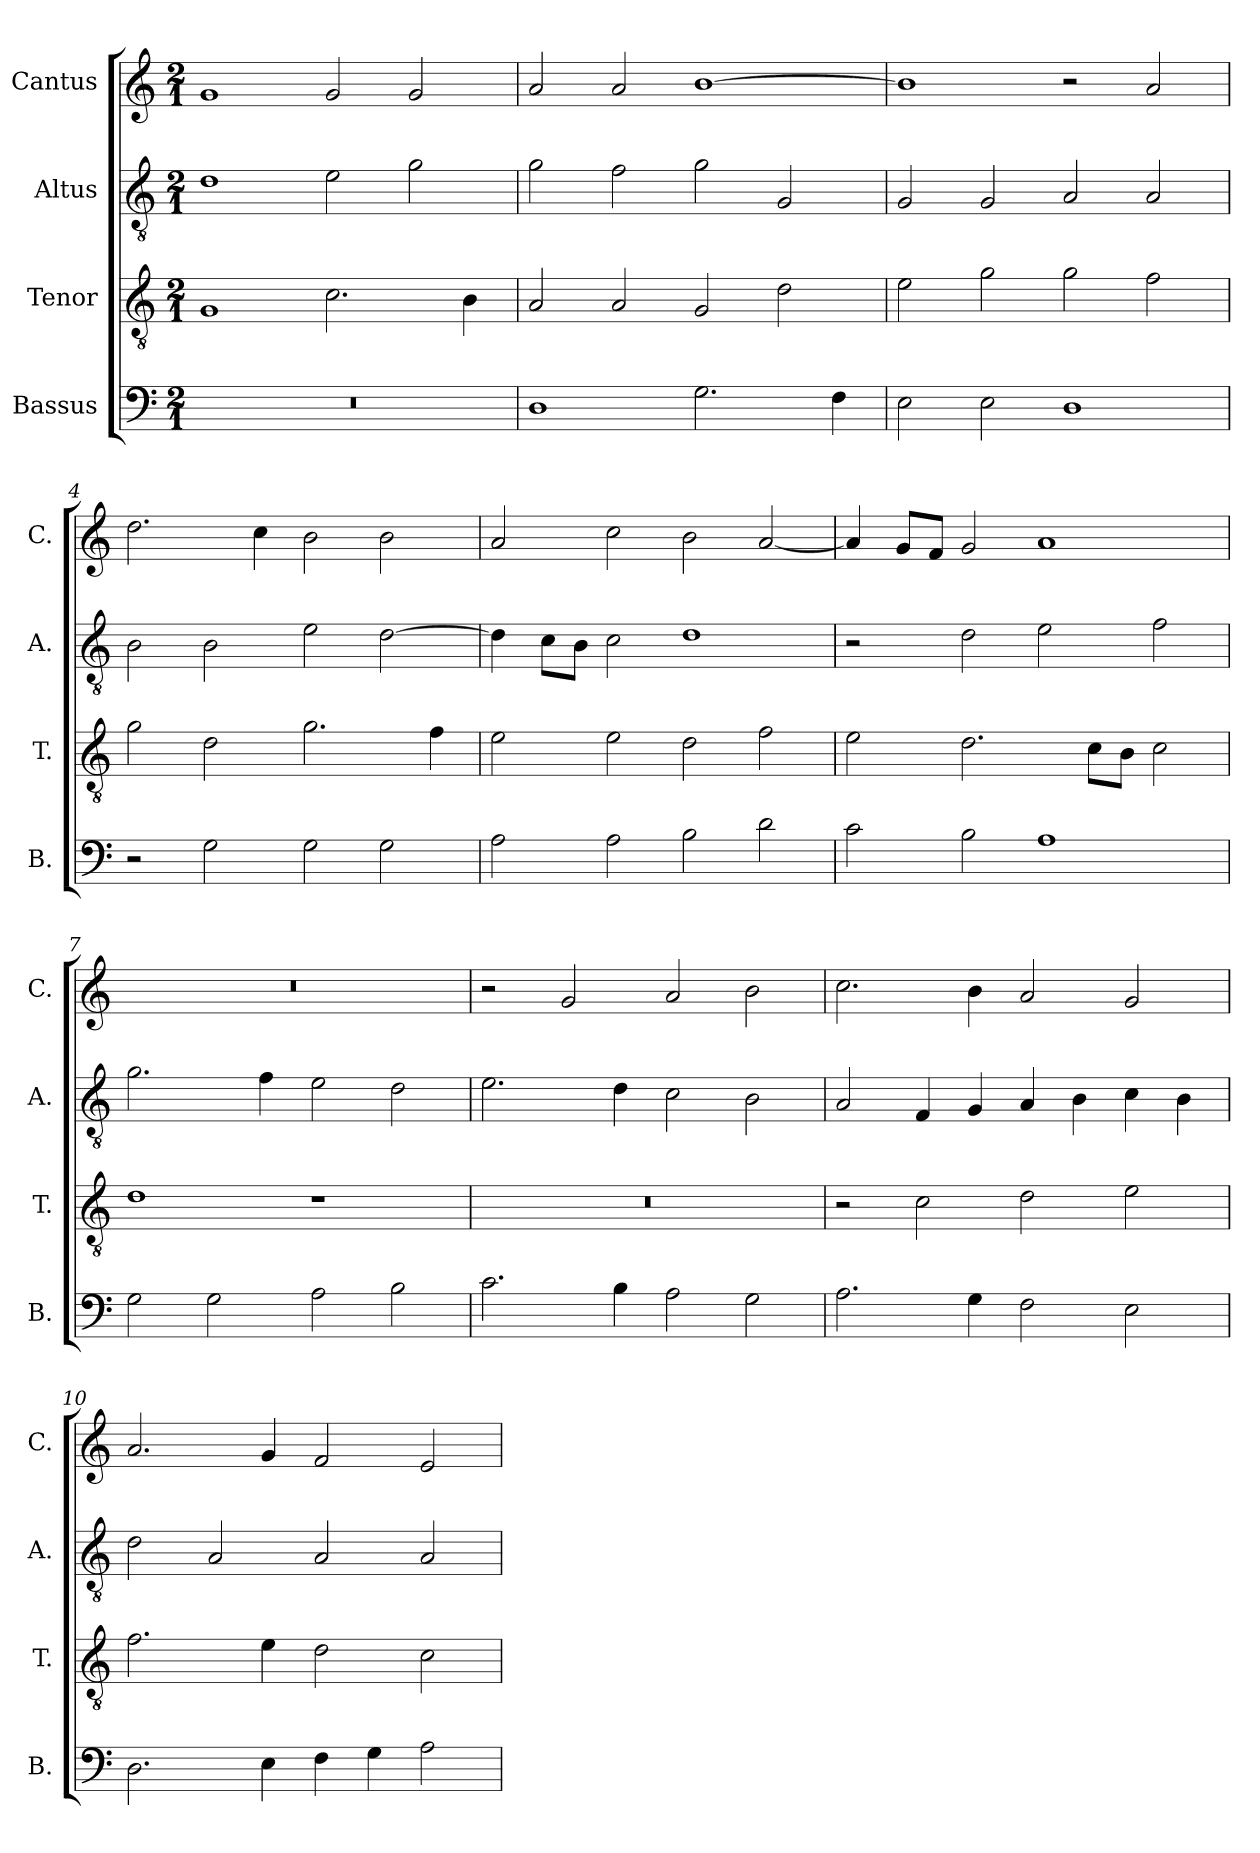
**kern	**kern	**kern	**kern
*part4	*part3	*part2	*part1
*staff4	*staff3	*staff2	*staff1
*I"Bassus	*I"Tenor	*I"Altus	*I"Cantus
*I'B.	*I'T.	*I'A.	*I'C.
*clefF4	*clefGv2	*clefGv2	*clefG2
*k[]	*k[]	*k[]	*k[]
*M2/1	*M2/1	*M2/1	*M2/1
*MM320	*MM320	*MM320	*MM320
=1	=1	=1	=1
0r	1G	1d	1g
.	2.c\	2e\	2g/
.	.	2g\	2g/
.	4B\	.	.
=2	=2	=2	=2
1D	2A/	2g\	2a/
.	2A/	2f\	2a/
2.G\	2G/	2g\	[1b
.	2d\	2G/	.
4F\	.	.	.
=3	=3	=3	=3
2E\	2e\	2G/	1b]
2E\	2g\	2G/	.
1D	2g\	2A/	2r
.	2f\	2A/	2a/
=4	=4	=4	=4
2r	2g\	2B\	2.dd\
2G\	2d\	2B\	.
.	.	.	4cc\
2G\	2.g\	2e\	2b\
2G\	.	[2d\	2b\
.	4f\	.	.
=5	=5	=5	=5
2A\	2e\	4d\]	2a/
.	.	8c\L	.
.	.	8B\J	.
2A\	2e\	2c\	2cc\
2B\	2d\	1d	2b\
2d\	2f\	.	[2a/
!!LO:LB:g=z
=6	=6	=6	=6
2c\	2e\	2r	4a/]
.	.	.	8g/L
.	.	.	8f/J
2B\	2.d\	2d\	2g/
1A	.	2e\	1a
.	8c\L	.	.
.	8B\J	.	.
.	2c\	2f\	.
=7	=7	=7	=7
2G\	1d	2.g\	0r
2G\	.	.	.
.	.	4f\	.
2A\	1r	2e\	.
2B\	.	2d\	.
=8	=8	=8	=8
2.c\	0r	2.e\	2r
.	.	.	2g/
4B\	.	4d\	.
2A\	.	2c\	2a/
2G\	.	2B\	2b\
=9	=9	=9	=9
2.A\	2r	2A/	2.cc\
.	2c\	4F/	.
4G\	.	4G/	4b\
2F\	2d\	4A/	2a/
.	.	4B\	.
2E\	2e\	4c\	2g/
.	.	4B\	.
=10	=10	=10	=10
2.D\	2.f\	2d\	2.a/
.	.	2A/	.
4E\	4e\	.	4g/
4F\	2d\	2A/	2f/
4G\	.	.	.
2A\	2c\	2A/	2e/
=	=	=	=
*-	*-	*-	*-
